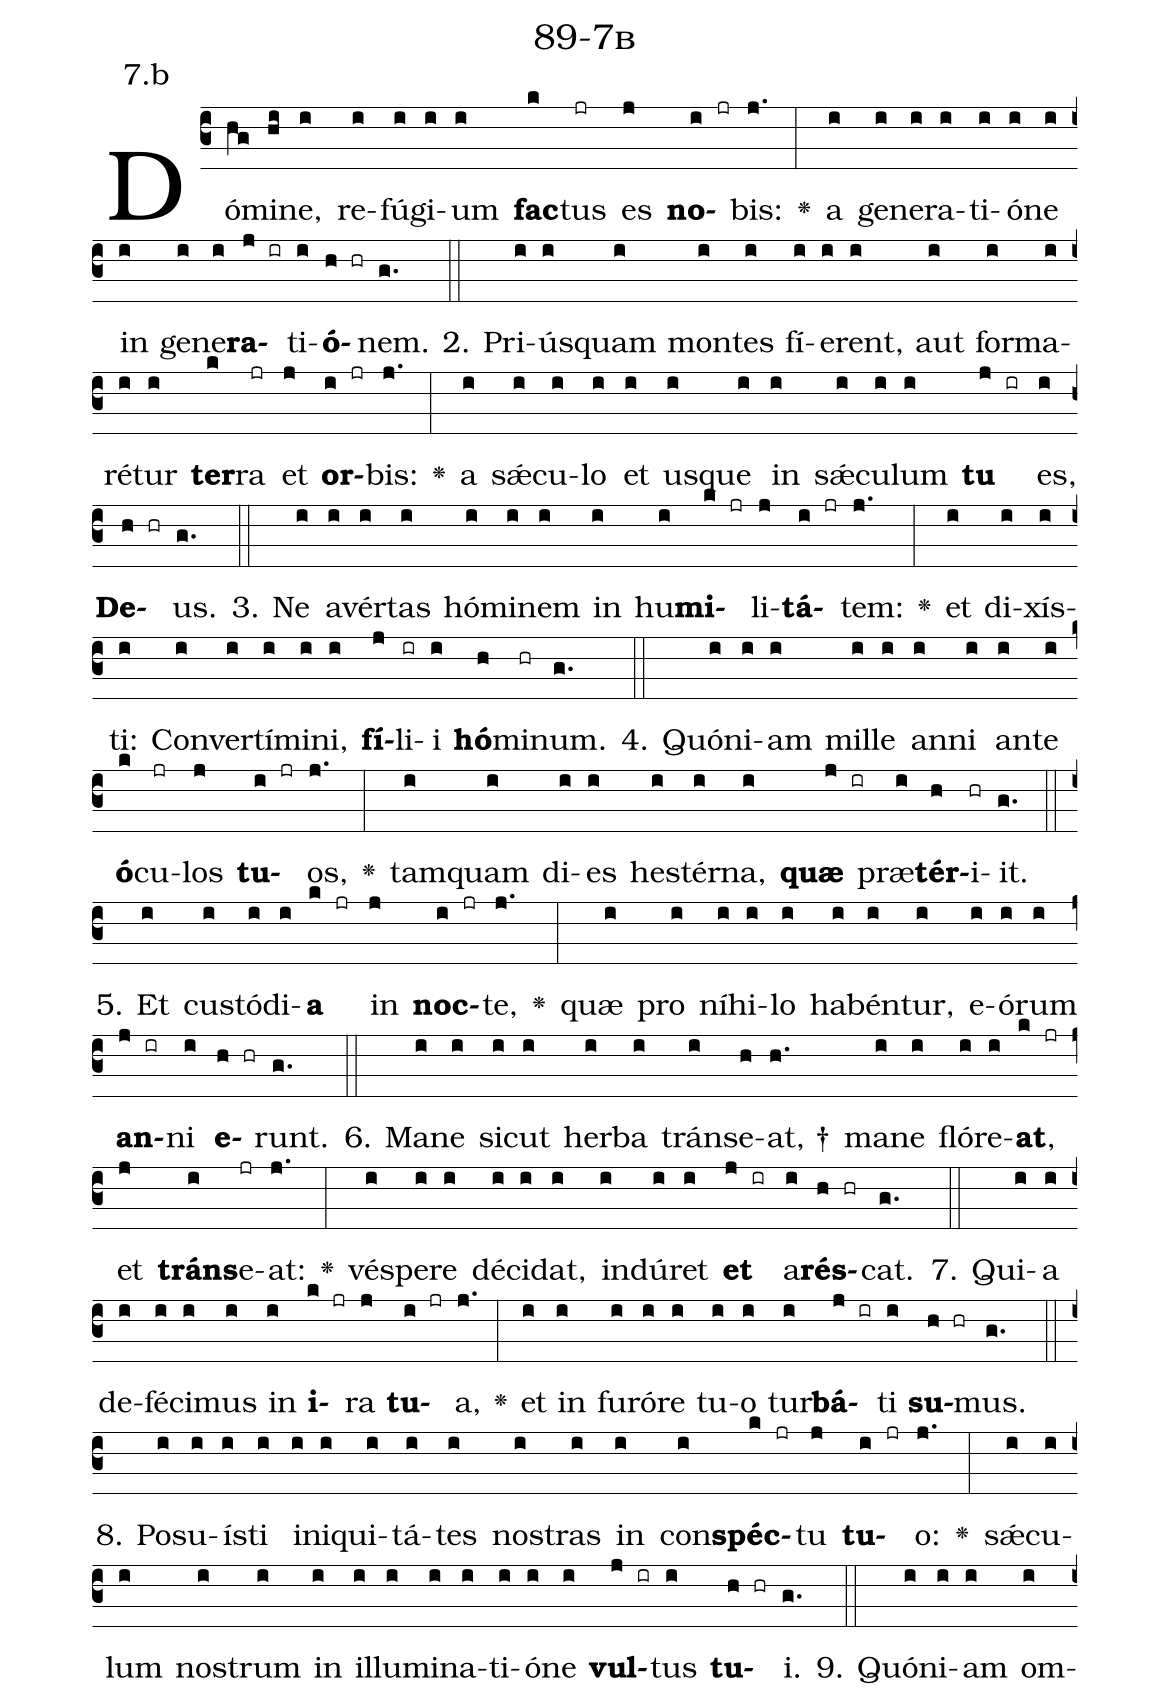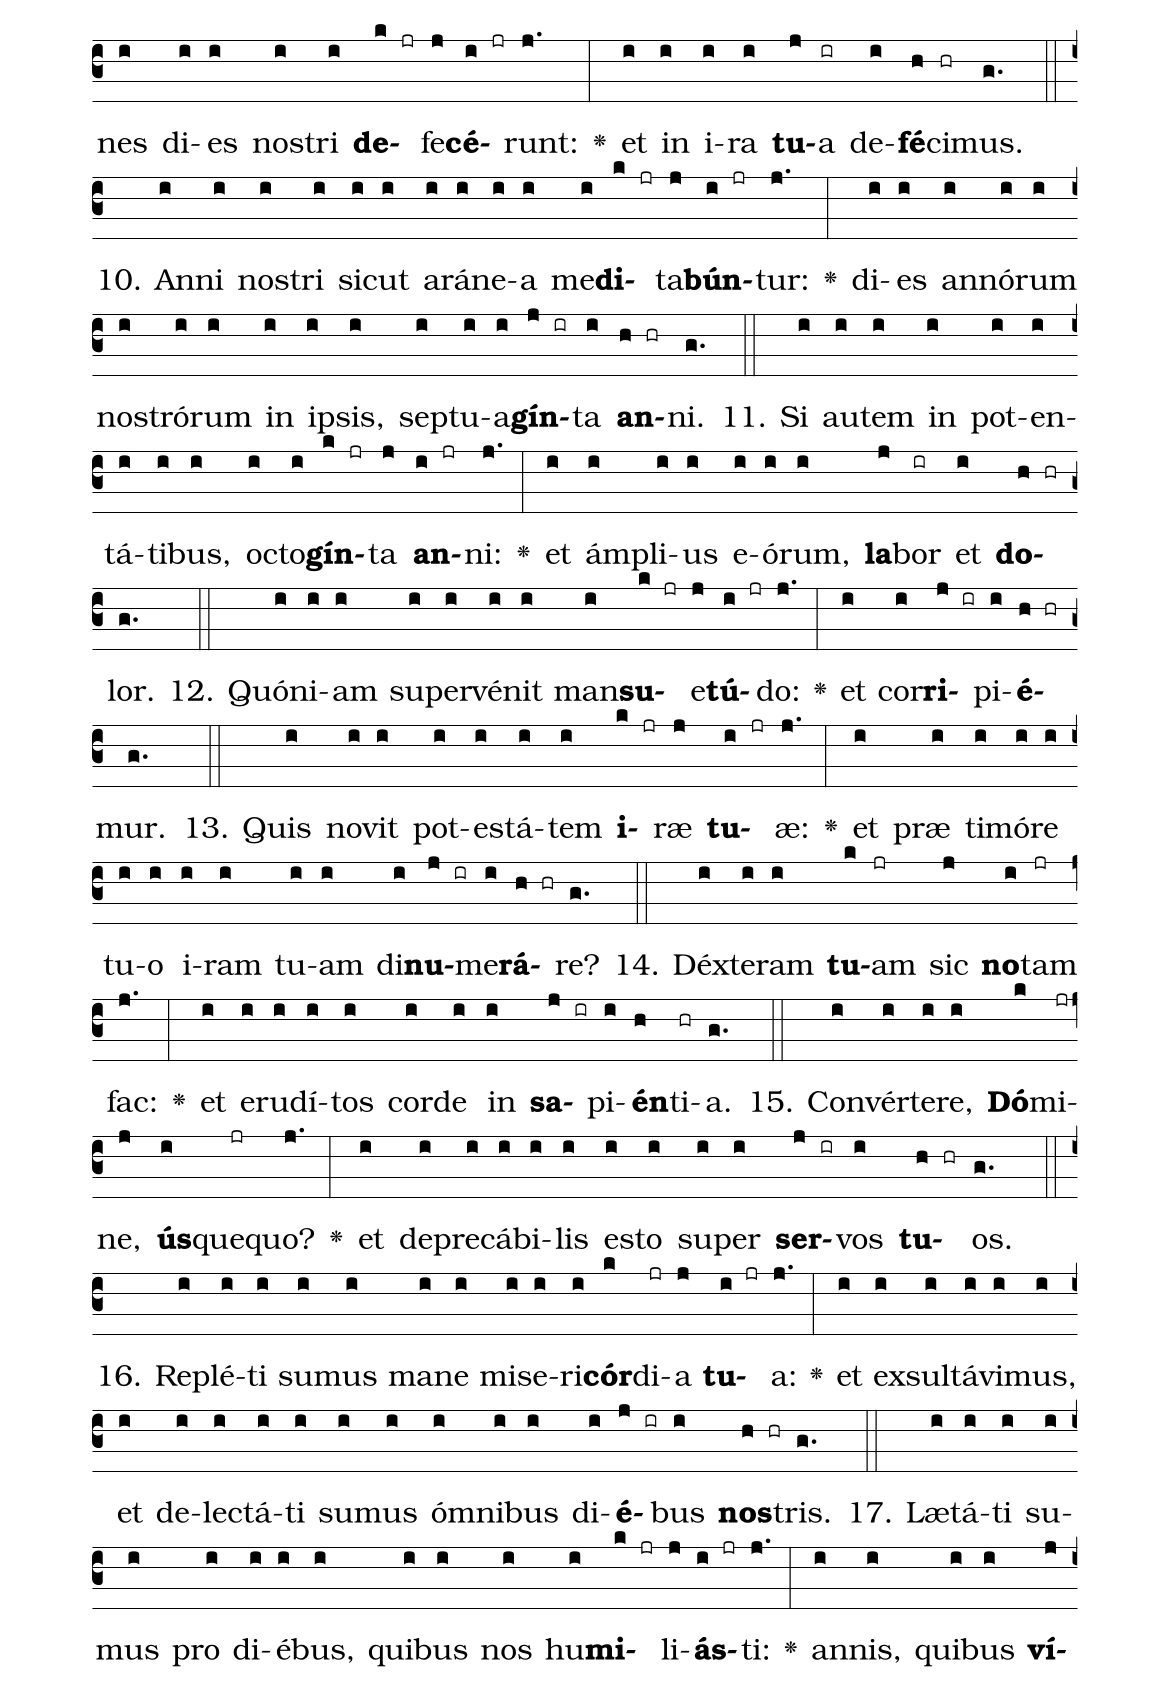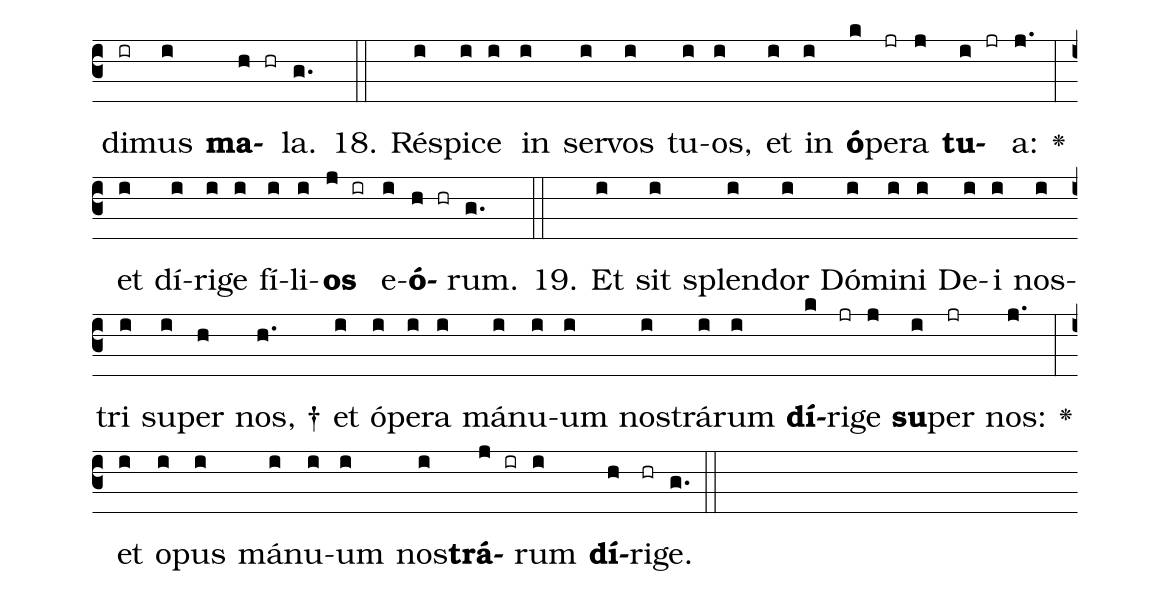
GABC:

name: 89-7b;
annotation: 7.b;
%%
(c3)Dó(hg)mi(hi)ne,(i) re(i)fú(i)gi(i)um(i) <b>fac</b>(k)tus(jr) es(j) <b>no</b>(i jr)bis:(j.) <v>\greheightstar</v>(:) a(i) ge(i)ne(i)ra(i)ti(i)ó(i)ne(i) in(i) ge(i)ne(i)<b>ra</b>(j ir)ti(i)<b>ó</b>(h hr)nem.(g.) (::)
2. Pri(i)ús(i)quam(i) mon(i)tes(i) fí(i)e(i)rent,(i) aut(i) for(i)ma(i)ré(i)tur(i) <b>ter</b>(k)ra(jr) et(j) <b>or</b>(i jr)bis:(j.) <v>\greheightstar</v>(:) a(i) sǽ(i)cu(i)lo(i) et(i) us(i)que(i) in(i) sǽ(i)cu(i)lum(i) <b>tu</b>(j ir) es,(i) <b>De</b>(h hr)us.(g.) (::)
3. Ne(i) a(i)vér(i)tas(i) hó(i)mi(i)nem(i) in(i) hu(i)<b>mi</b>(k jr)li(j)<b>tá</b>(i jr)tem:(j.) <v>\greheightstar</v>(:) et(i) di(i)xís(i)ti:(i) Con(i)ver(i)tí(i)mi(i)ni,(i) <b>fí</b>(j)li(ir)i(i) <b>hó</b>(h)mi(hr)num.(g.) (::)
4. Quón(i)i(i)am(i) mil(i)le(i) an(i)ni(i) an(i)te(i) <b>ó</b>(k)cu(jr)los(j) <b>tu</b>(i jr)os,(j.) <v>\greheightstar</v>(:) tam(i)quam(i) di(i)es(i) hes(i)tér(i)na,(i) <b>quæ</b>(j ir) præ(i)<b>tér</b>(h)i(hr)it.(g.) (::)
5. Et(i) cus(i)tó(i)di(i)<b>a</b>(k jr) in(j) <b>noc</b>(i jr)te,(j.) <v>\greheightstar</v>(:) quæ(i) pro(i) ní(i)hi(i)lo(i) ha(i)bén(i)tur,(i) e(i)ó(i)rum(i) <b>an</b>(j ir)ni(i) <b>e</b>(h hr)runt.(g.) (::)
6. Ma(i)ne(i) sic(i)ut(i) her(i)ba(i) tráns(i)e(h)at, †(h.) ma(i)ne(i) fló(i)re(i)<b>at</b>,(k jr) et(j) <b>tráns</b>(i)e(jr)at:(j.) <v>\greheightstar</v>(:) vés(i)pe(i)re(i) dé(i)ci(i)dat,(i) in(i)dú(i)ret(i) <b>et</b>(j ir) a(i)<b>rés</b>(h hr)cat.(g.) (::)
7. Qui(i)a(i) de(i)fé(i)ci(i)mus(i) in(i) <b>i</b>(k jr)ra(j) <b>tu</b>(i jr)a,(j.) <v>\greheightstar</v>(:) et(i) in(i) fu(i)ró(i)re(i) tu(i)o(i) tur(i)<b>bá</b>(j ir)ti(i) <b>su</b>(h hr)mus.(g.) (::)
8. Po(i)su(i)ís(i)ti(i) in(i)i(i)qui(i)tá(i)tes(i) nos(i)tras(i) in(i) con(i)<b>spéc</b>(k jr)tu(j) <b>tu</b>(i jr)o:(j.) <v>\greheightstar</v>(:) sǽ(i)cu(i)lum(i) nos(i)trum(i) in(i) il(i)lu(i)mi(i)na(i)ti(i)ó(i)ne(i) <b>vul</b>(j ir)tus(i) <b>tu</b>(h hr)i.(g.) (::)
9. Quón(i)i(i)am(i) om(i)nes(i) di(i)es(i) nos(i)tri(i) <b>de</b>(k jr)fe(j)<b>cé</b>(i jr)runt:(j.) <v>\greheightstar</v>(:) et(i) in(i) i(i)ra(i) <b>tu</b>(j)a(ir) de(i)<b>fé</b>(h)ci(hr)mus.(g.) (::)
10. An(i)ni(i) nos(i)tri(i) sic(i)ut(i) a(i)rá(i)ne(i)a(i) me(i)<b>di</b>(k jr)ta(j)<b>bún</b>(i jr)tur:(j.) <v>\greheightstar</v>(:) di(i)es(i) an(i)nó(i)rum(i) nos(i)tró(i)rum(i) in(i) ip(i)sis,(i) sep(i)tu(i)a(i)<b>gín</b>(j ir)ta(i) <b>an</b>(h hr)ni.(g.) (::)
11. Si(i) au(i)tem(i) in(i) pot(i)en(i)tá(i)ti(i)bus,(i) oc(i)to(i)<b>gín</b>(k jr)ta(j) <b>an</b>(i jr)ni:(j.) <v>\greheightstar</v>(:) et(i) ám(i)pli(i)us(i) e(i)ó(i)rum,(i) <b>la</b>(j)bor(ir) et(i) <b>do</b>(h hr)lor.(g.) (::)
12. Quón(i)i(i)am(i) su(i)per(i)vé(i)nit(i) man(i)<b>su</b>(k jr)e(j)<b>tú</b>(i jr)do:(j.) <v>\greheightstar</v>(:) et(i) cor(i)<b>ri</b>(j ir)pi(i)<b>é</b>(h hr)mur.(g.) (::)
13. Quis(i) no(i)vit(i) pot(i)es(i)tá(i)tem(i) <b>i</b>(k jr)ræ(j) <b>tu</b>(i jr)æ:(j.) <v>\greheightstar</v>(:) et(i) præ(i) ti(i)mó(i)re(i) tu(i)o(i) i(i)ram(i) tu(i)am(i) di(i)<b>nu</b>(j ir)me(i)<b>rá</b>(h hr)re?(g.) (::)
14. Déx(i)te(i)ram(i) <b>tu</b>(k)am(jr) sic(j) <b>no</b>(i)tam(jr) fac:(j.) <v>\greheightstar</v>(:) et(i) e(i)ru(i)dí(i)tos(i) cor(i)de(i) in(i) <b>sa</b>(j ir)pi(i)<b>én</b>(h)ti(hr)a.(g.) (::)
15. Con(i)vér(i)te(i)re,(i) <b>Dó</b>(k)mi(jr)ne,(j) <b>ús</b>(i)que(jr)quo?(j.) <v>\greheightstar</v>(:) et(i) de(i)pre(i)cá(i)bi(i)lis(i) es(i)to(i) su(i)per(i) <b>ser</b>(j ir)vos(i) <b>tu</b>(h hr)os.(g.) (::)
16. Re(i)plé(i)ti(i) su(i)mus(i) ma(i)ne(i) mi(i)se(i)ri(i)<b>cór</b>(k)di(jr)a(j) <b>tu</b>(i jr)a:(j.) <v>\greheightstar</v>(:) et(i) ex(i)sul(i)tá(i)vi(i)mus,(i) et(i) de(i)lec(i)tá(i)ti(i) su(i)mus(i) óm(i)ni(i)bus(i) di(i)<b>é</b>(j ir)bus(i) <b>nos</b>(h hr)tris.(g.) (::)
17. Læ(i)tá(i)ti(i) su(i)mus(i) pro(i) di(i)é(i)bus,(i) qui(i)bus(i) nos(i) hu(i)<b>mi</b>(k jr)li(j)<b>ás</b>(i jr)ti:(j.) <v>\greheightstar</v>(:) an(i)nis,(i) qui(i)bus(i) <b>ví</b>(j)di(ir)mus(i) <b>ma</b>(h hr)la.(g.) (::)
18. Ré(i)spi(i)ce(i) in(i) ser(i)vos(i) tu(i)os,(i) et(i) in(i) <b>ó</b>(k)pe(jr)ra(j) <b>tu</b>(i jr)a:(j.) <v>\greheightstar</v>(:) et(i) dí(i)ri(i)ge(i) fí(i)li(i)<b>os</b>(j ir) e(i)<b>ó</b>(h hr)rum.(g.) (::)
19. Et(i) sit(i) splen(i)dor(i) Dó(i)mi(i)ni(i) De(i)i(i) nos(i)tri(i) su(i)per(h) nos, †(h.) et(i) ó(i)pe(i)ra(i) má(i)nu(i)um(i) nos(i)trá(i)rum(i) <b>dí</b>(k)ri(jr)ge(j) <b>su</b>(i)per(jr) nos:(j.) <v>\greheightstar</v>(:) et(i) o(i)pus(i) má(i)nu(i)um(i) nos(i)<b>trá</b>(j ir)rum(i) <b>dí</b>(h)ri(hr)ge.(g.) (::)
